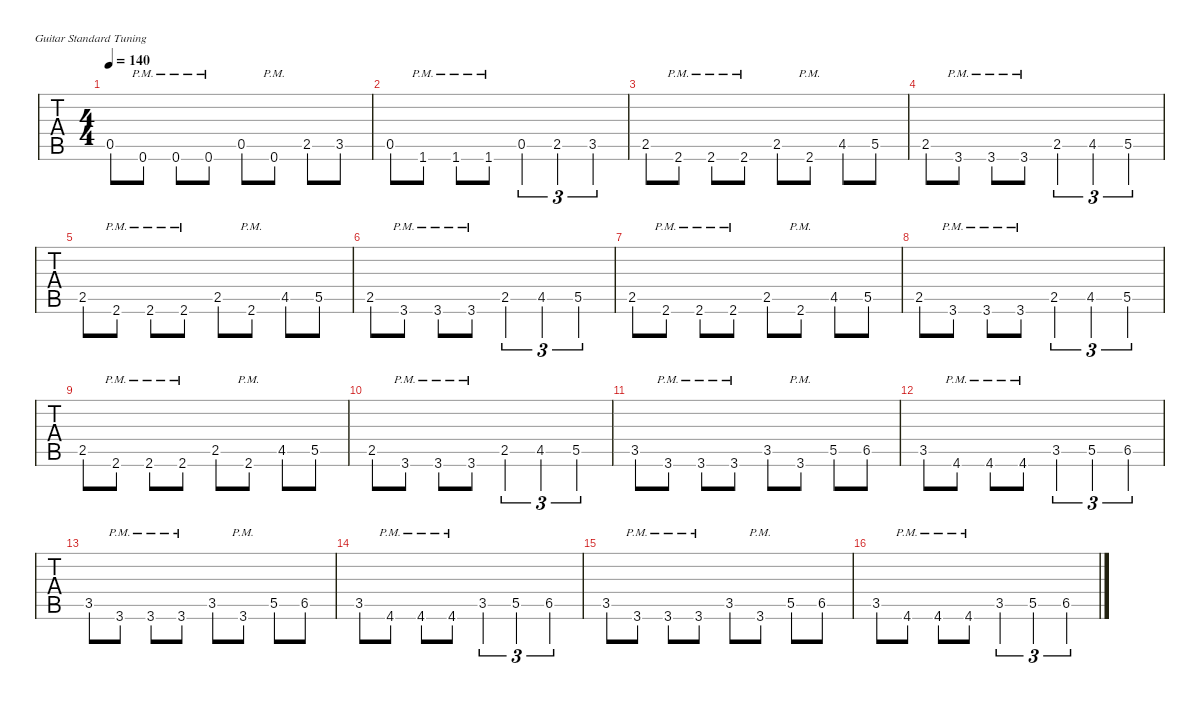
\defaultSystemsLayout 4
\hideDynamics
\bracketExtendMode nobrackets
\otherSystemsTrackNameOrientation horizontal
\track ("Rhythm Guitar 1" "     ") {multiBarRest instrument distortionguitar}
\staff {tabs}
\tuning (E4 B3 G3 D3 A2 E2)
\ts (4 4)
\tempo 140
\clef g2
\ks c
0.5.8{dy mf} 0.6{pm}.8 0.6{pm}.8 0.6{pm}.8 0.5.8 0.6{pm}.8 2.5.8 3.5.8 |
0.5.8 1.6{pm}.8 1.6{pm}.8 1.6{pm}.8 0.5.4{tu (3 2)} 2.5.4{tu (3 2)} 3.5.4{tu (3 2)} |
2.5.8 2.6{pm acc #}.8 2.6{pm acc #}.8 2.6{pm acc #}.8 2.5.8 2.6{pm acc #}.8 4.5{acc #}.8 5.5.8 |
2.5.8 3.6{pm}.8 3.6{pm}.8 3.6{pm}.8 2.5.4{tu (3 2)} 4.5{acc #}.4{tu (3 2)} 5.5.4{tu (3 2)} |
2.5.8 2.6{pm acc #}.8 2.6{pm acc #}.8 2.6{pm acc #}.8 2.5.8 2.6{pm acc #}.8 4.5{acc #}.8 5.5.8 |
2.5.8 3.6{pm}.8 3.6{pm}.8 3.6{pm}.8 2.5.4{tu (3 2)} 4.5{acc #}.4{tu (3 2)} 5.5.4{tu (3 2)} |
2.5.8 2.6{pm acc #}.8 2.6{pm acc #}.8 2.6{pm acc #}.8 2.5.8 2.6{pm acc #}.8 4.5{acc #}.8 5.5.8 |
2.5.8 3.6{pm}.8 3.6{pm}.8 3.6{pm}.8 2.5.4{tu (3 2)} 4.5{acc #}.4{tu (3 2)} 5.5.4{tu (3 2)} |
2.5.8 2.6{pm acc #}.8 2.6{pm acc #}.8 2.6{pm acc #}.8 2.5.8 2.6{pm acc #}.8 4.5{acc #}.8 5.5.8 |
2.5.8 3.6{pm}.8 3.6{pm}.8 3.6{pm}.8 2.5.4{tu (3 2)} 4.5{acc #}.4{tu (3 2)} 5.5.4{tu (3 2)} |
3.5.8 3.6{pm}.8 3.6{pm}.8 3.6{pm}.8 3.5.8 3.6{pm}.8 5.5.8 6.5{acc #}.8 |
3.5.8 4.6{pm acc #}.8 4.6{pm acc #}.8 4.6{pm acc #}.8 3.5.4{tu (3 2)} 5.5.4{tu (3 2)} 6.5{acc #}.4{tu (3 2)} |
3.5.8 3.6{pm}.8 3.6{pm}.8 3.6{pm}.8 3.5.8 3.6{pm}.8 5.5.8 6.5{acc #}.8 |
3.5.8 4.6{pm acc #}.8 4.6{pm acc #}.8 4.6{pm acc #}.8 3.5.4{tu (3 2)} 5.5.4{tu (3 2)} 6.5{acc #}.4{tu (3 2)} |
3.5.8 3.6{pm}.8 3.6{pm}.8 3.6{pm}.8 3.5.8 3.6{pm}.8 5.5.8 6.5{acc #}.8 |
3.5.8 4.6{pm acc #}.8 4.6{pm acc #}.8 4.6{pm acc #}.8 3.5.4{tu (3 2)} 5.5.4{tu (3 2)} 6.5{acc #}.4{tu (3 2)}
